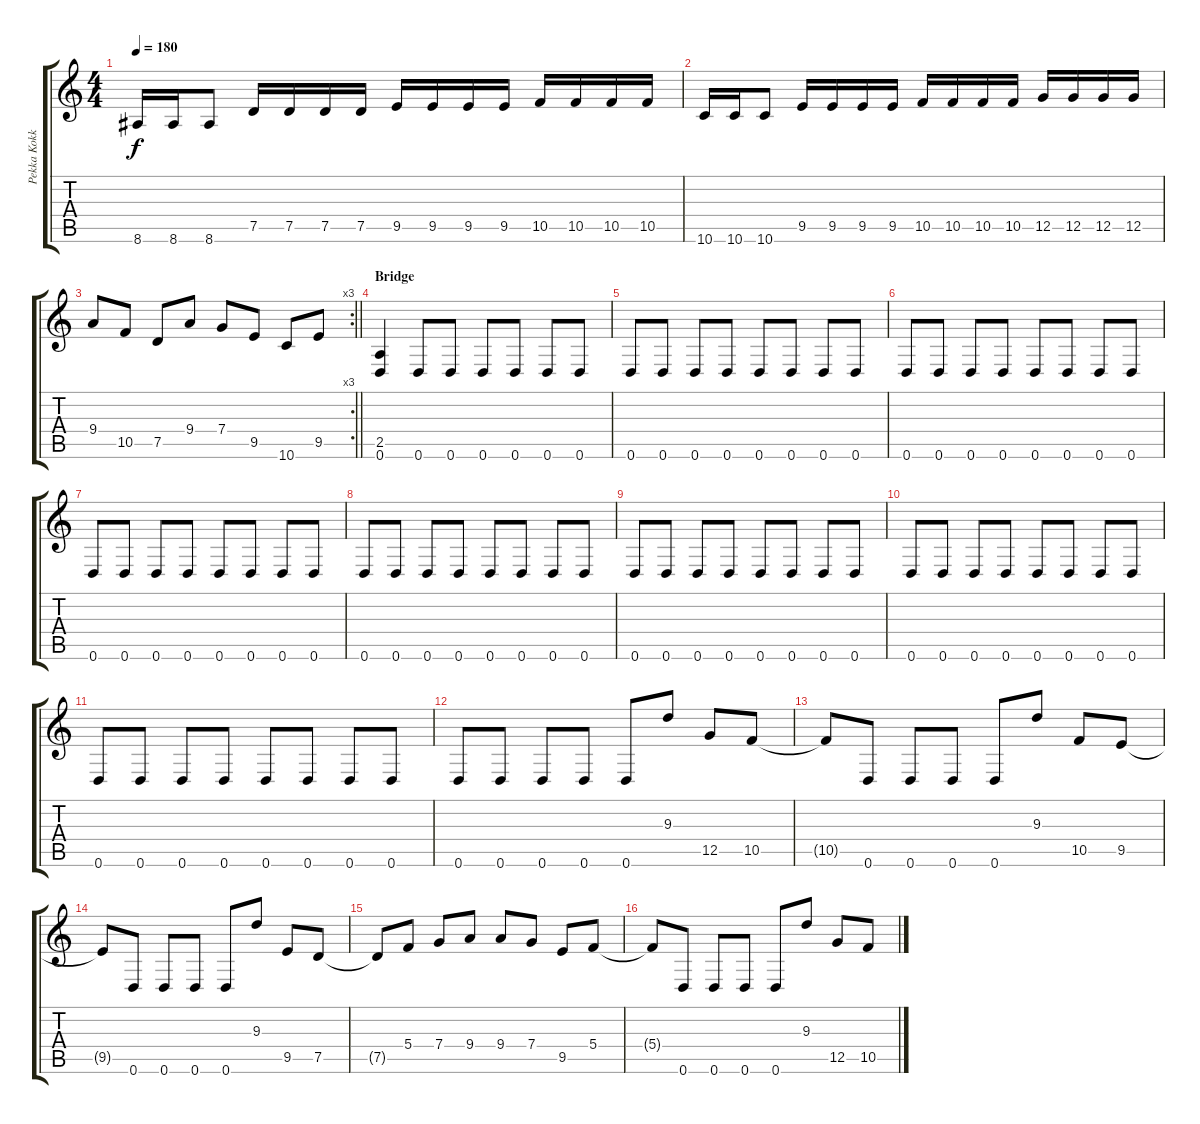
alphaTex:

\track ("Pekka Kokko" "Pekka Kokk") {instrument overdrivenguitar}
\staff {score tabs}
\tuning (D4 A3 F3 C3 G2 D2) {hide}
\ts (4 4)
\tempo 180
\clef g2
\ks c
8.6.16{dy f} 8.6.16 8.6.8 7.5.16 7.5.16 7.5.16 7.5.16 9.5.16 9.5.16 9.5.16 9.5.16 10.5.16 10.5.16 10.5.16 10.5.16 |
10.6.16 10.6.16 10.6.8 9.5.16 9.5.16 9.5.16 9.5.16 10.5.16 10.5.16 10.5.16 10.5.16 12.5.16 12.5.16 12.5.16 12.5.16 |
\rc 3
\barLineRight lightlight
9.4.8 10.5.8 7.5.8 9.4.8 7.4.8 9.5.8 10.6.8 9.5.8 |
\section ("" "Bridge")
(2.5 0.6).4 0.6.8 0.6.8 0.6.8 0.6.8 0.6.8 0.6.8 |
0.6.8 0.6.8 0.6.8 0.6.8 0.6.8 0.6.8 0.6.8 0.6.8 |
0.6.8 0.6.8 0.6.8 0.6.8 0.6.8 0.6.8 0.6.8 0.6.8 |
0.6.8 0.6.8 0.6.8 0.6.8 0.6.8 0.6.8 0.6.8 0.6.8 |
0.6.8 0.6.8 0.6.8 0.6.8 0.6.8 0.6.8 0.6.8 0.6.8 |
0.6.8 0.6.8 0.6.8 0.6.8 0.6.8 0.6.8 0.6.8 0.6.8 |
0.6.8 0.6.8 0.6.8 0.6.8 0.6.8 0.6.8 0.6.8 0.6.8 |
0.6.8 0.6.8 0.6.8 0.6.8 0.6.8 0.6.8 0.6.8 0.6.8 |
0.6.8 0.6.8 0.6.8 0.6.8 0.6.8 9.3.8 12.5.8 10.5.8 |
10.5{t}.8 0.6.8 0.6.8 0.6.8 0.6.8 9.3.8 10.5.8 9.5.8 |
9.5{t}.8 0.6.8 0.6.8 0.6.8 0.6.8 9.3.8 9.5.8 7.5.8 |
7.5{t}.8 5.4.8 7.4.8 9.4.8 9.4.8 7.4.8 9.5.8 5.4.8 |
5.4{t}.8 0.6.8 0.6.8 0.6.8 0.6.8 9.3.8 12.5.8 10.5.8
